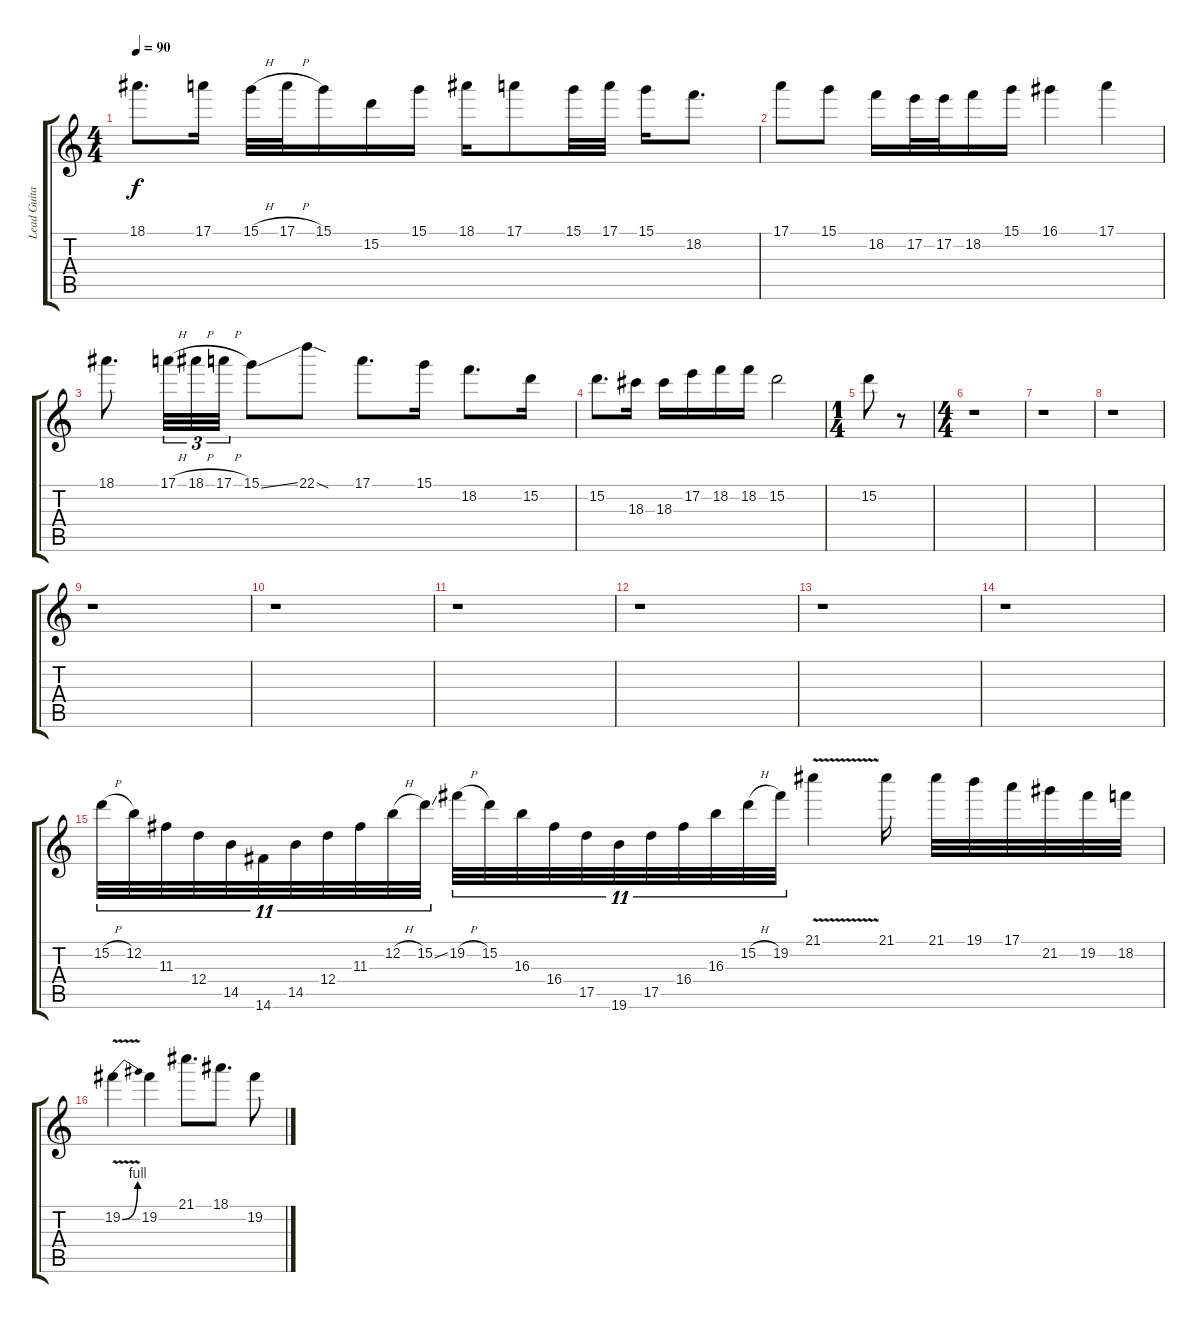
\track ("Lead Guitar (Luca Turilli)" "Lead Guita") {instrument distortionguitar}
\staff {score tabs}
\tuning (E4 B3 G3 D3 A2 E2) {hide}
\ts (4 4)
\tempo 90
\clef g2
\ks c
18.1.8{d dy f} 17.1.16 15.1{h}.32 17.1{h}.32 15.1.16 15.2.16 15.1.16 18.1.16 17.1.8 15.1.32 17.1.32 15.1.16 18.2.8{d} |
17.1.8 15.1.8 18.2.16 17.2.32 17.2.32 18.2.16 15.1.16 16.1.4 17.1.4 |
18.1.8{d} 17.1{h}.32{tu (3 2)} 18.1{h}.32{tu (3 2)} 17.1{h}.32{tu (3 2)} 15.1{ss}.8 22.1{sod}.8 17.1.8{d} 15.1.16 18.2.8{d} 15.2.16 |
15.2.8{d} 18.3.16 18.3.16 17.2.16 18.2.16 18.2.16 15.2.2 |
\ts (1 4)
15.2.8 r.8 |
\ts (4 4)
r.1 |
r.1 |
r.1 |
r.1 |
r.1 |
r.1 |
r.1 |
r.1 |
r.1 |
15.2{h}.32{tu (11 8)} 12.2.32{tu (11 8)} 11.3.32{tu (11 8)} 12.4.32{tu (11 8)} 14.5.32{tu (11 8)} 14.6.32{tu (11 8)} 14.5.32{tu (11 8)} 12.4.32{tu (11 8)} 11.3.32{tu (11 8)} 12.2{h}.32{tu (11 8)} 15.2{ss}.32{tu (11 8)} 19.2{h}.32{tu (11 8)} 15.2.32{tu (11 8)} 16.3.32{tu (11 8)} 16.4.32{tu (11 8)} 17.5.32{tu (11 8)} 19.6.32{tu (11 8)} 17.5.32{tu (11 8)} 16.4.32{tu (11 8)} 16.3.32{tu (11 8)} 15.2{h}.32{tu (11 8)} 19.2.32{tu (11 8)} 21.1{v}.4 21.1.16 21.1.32 19.1.32 17.1.32 21.2.32 19.2.32 18.2.32 |
19.2{be (bend 0 0 60 4) v}.4 19.2.4 21.1.8{d} 18.1.8{d} 19.2.8
